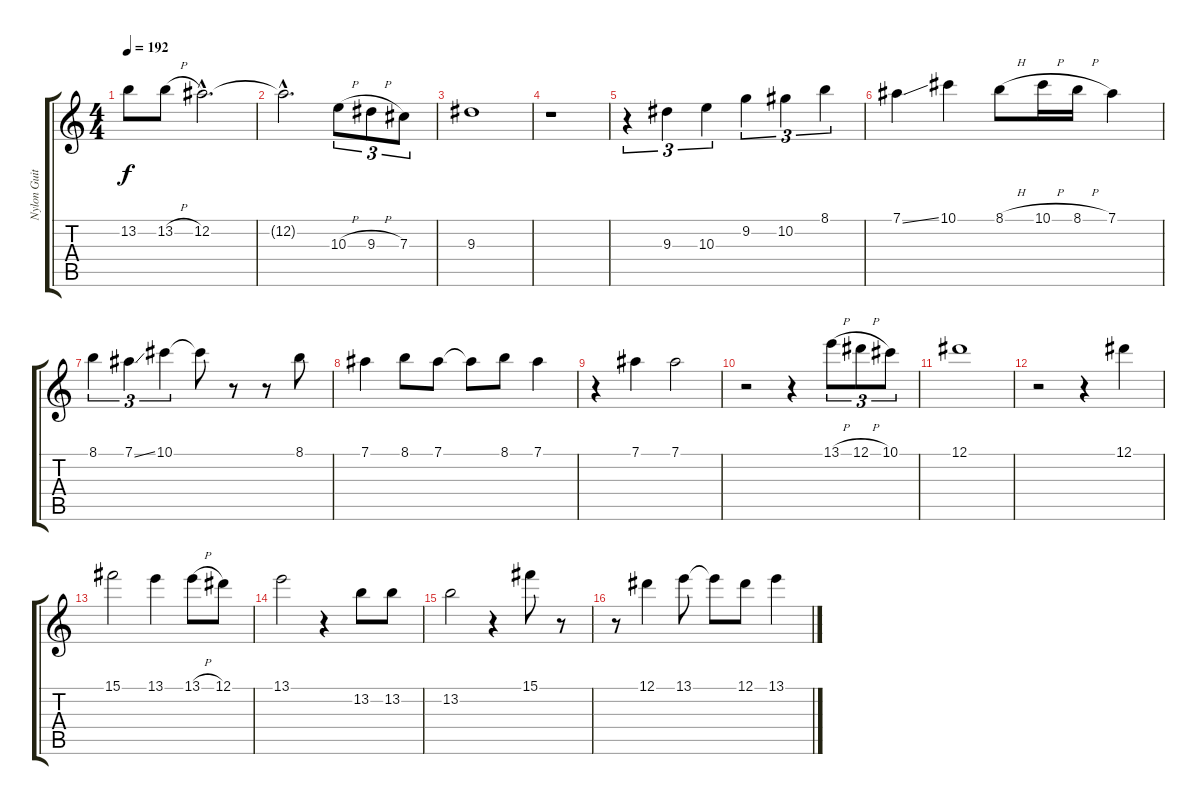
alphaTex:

\track ("Nylon Guitar 2" "Nylon Guit") {instrument acousticguitarnylon}
\staff {score tabs}
\tuning (Eb4 Bb3 Gb3 Db3 Ab2 Eb2) {hide}
\ts (4 4)
\tempo 192
\clef g2
\ks c
13.2.8{dy f} 13.2{h}.8 12.2{hac}.2{d} |
12.2{hac t}.2{d} 10.3{h}.8{tu (3 2)} 9.3{h}.8{tu (3 2)} 7.3.8{tu (3 2)} |
9.3.1 |
r.1 |
r.4{tu (3 2)} 9.3.4{tu (3 2)} 10.3.4{tu (3 2)} 9.2.4{tu (3 2)} 10.2.4{tu (3 2)} 8.1.4{tu (3 2)} |
7.1{ss}.4 10.1.4 8.1{h}.8 10.1{h}.16 8.1{h}.16 7.1.4 |
8.1.4{tu (3 2)} 7.1{ss}.4{tu (3 2)} 10.1.4{tu (3 2)} 10.1{t}.8 r.8 r.8 8.1.8 |
7.1.4 8.1.8 7.1.8 7.1{t}.8 8.1.8 7.1.4 |
r.4 7.1.4 7.1.2 |
r.2 r.4 13.1{h}.8{tu (3 2)} 12.1{h}.8{tu (3 2)} 10.1.8{tu (3 2)} |
12.1.1 |
r.2 r.4 12.1.4 |
15.1.2 13.1.4 13.1{h}.8 12.1.8 |
13.1.2 r.4 13.2.8 13.2.8 |
13.2.2 r.4 15.1.8 r.8 |
r.8 12.1.4 13.1.8 13.1{t}.8 12.1.8 13.1.4
